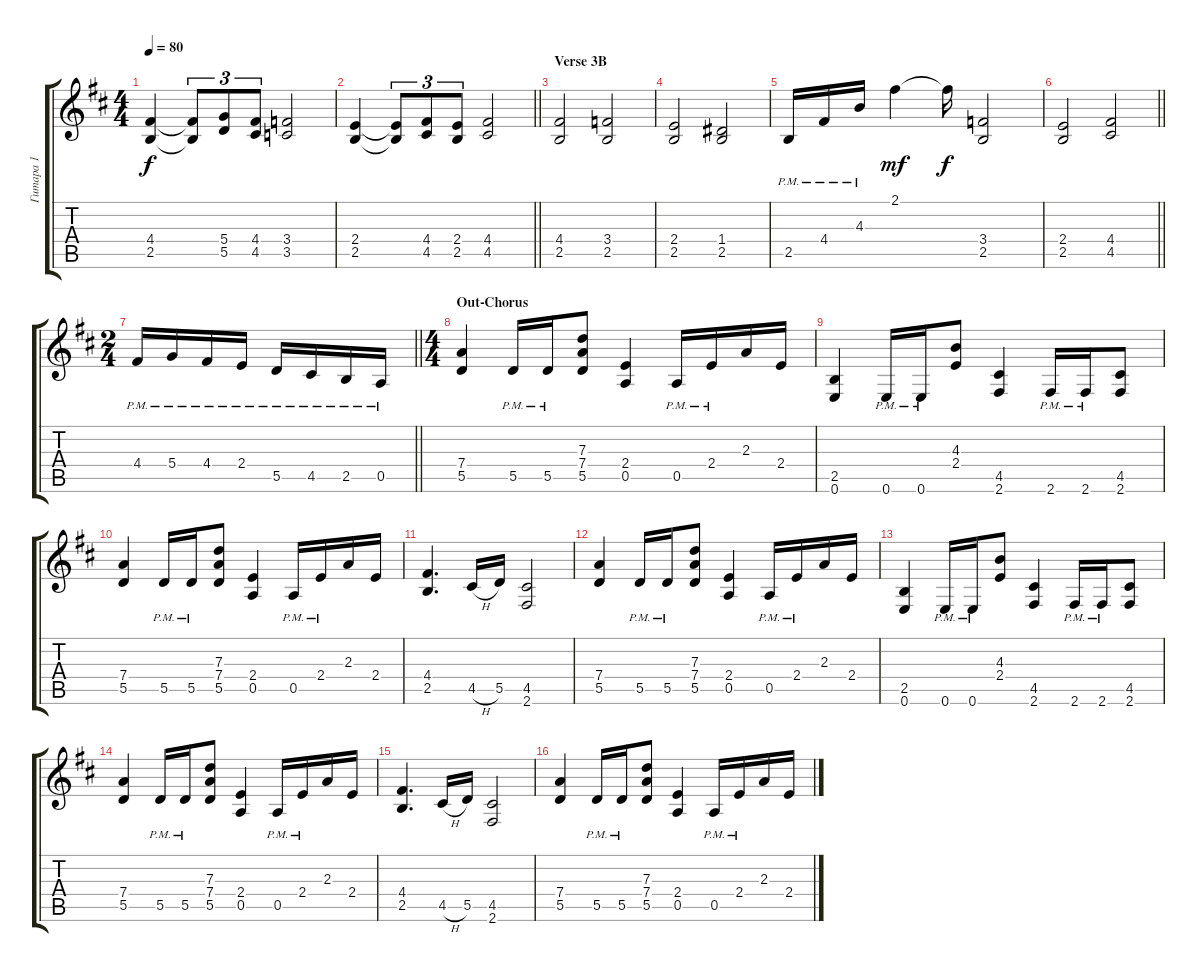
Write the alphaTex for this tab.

\track ("Гитара 1" "Гитара 1") {instrument distortionguitar}
\staff {score tabs}
\tuning (E4 B3 G3 D3 A2 E2) {hide}
\ts (4 4)
\tempo 80
\clef g2
\ks bminor
(4.4 2.5).4{dy f} (4.4{t} 2.5{t}).8{tu (3 2)} (5.4 5.5).8{tu (3 2)} (4.4 4.5).8{tu (3 2)} (3.4 3.5).2 |
\barLineRight lightlight
(2.4 2.5).4 (2.4{t} 2.5{t}).8{tu (3 2)} (4.4 4.5).8{tu (3 2)} (2.4 2.5).8{tu (3 2)} (4.4 4.5).2 |
\section ("" "Verse 3B")
(4.4 2.5).2 (3.4 2.5).2 |
(2.4 2.5).2 (1.4 2.5).2 |
2.5{pm}.16 4.4{pm}.16 4.3{pm}.16 2.1.4{dy mf} 2.1{t}.16{dy f} (3.4 2.5).2 |
\barLineRight lightlight
(2.4 2.5).2 (4.4 4.5).2 |
\ts (2 4)
\barLineRight lightlight
4.4{pm}.16 5.4{pm}.16 4.4{pm}.16 2.4{pm}.16 5.5{pm}.16 4.5{pm}.16 2.5{pm}.16 0.5{pm}.16 |
\ts (4 4)
\section ("" "Out-Chorus")
(7.4 5.5).4 5.5{pm}.16 5.5{pm}.16 (7.3 7.4 5.5).8 (2.4 0.5).4 0.5{pm}.16 2.4{pm}.16 2.3.16 2.4.16 |
(2.5 0.6).4 0.6{pm}.16 0.6{pm}.16 (4.3 2.4).8 (4.5 2.6).4 2.6{pm}.16 2.6{pm}.16 (4.5 2.6).8 |
(7.4 5.5).4 5.5{pm}.16 5.5{pm}.16 (7.3 7.4 5.5).8 (2.4 0.5).4 0.5{pm}.16 2.4{pm}.16 2.3.16 2.4.16 |
(4.4 2.5).4{d} 4.5{h}.16 5.5.16 (4.5 2.6).2 |
(7.4 5.5).4 5.5{pm}.16 5.5{pm}.16 (7.3 7.4 5.5).8 (2.4 0.5).4 0.5{pm}.16 2.4{pm}.16 2.3.16 2.4.16 |
(2.5 0.6).4 0.6{pm}.16 0.6{pm}.16 (4.3 2.4).8 (4.5 2.6).4 2.6{pm}.16 2.6{pm}.16 (4.5 2.6).8 |
(7.4 5.5).4 5.5{pm}.16 5.5{pm}.16 (7.3 7.4 5.5).8 (2.4 0.5).4 0.5{pm}.16 2.4{pm}.16 2.3.16 2.4.16 |
(4.4 2.5).4{d} 4.5{h}.16 5.5.16 (4.5 2.6).2 |
(7.4 5.5).4 5.5{pm}.16 5.5{pm}.16 (7.3 7.4 5.5).8 (2.4 0.5).4 0.5{pm}.16 2.4{pm}.16 2.3.16 2.4.16
